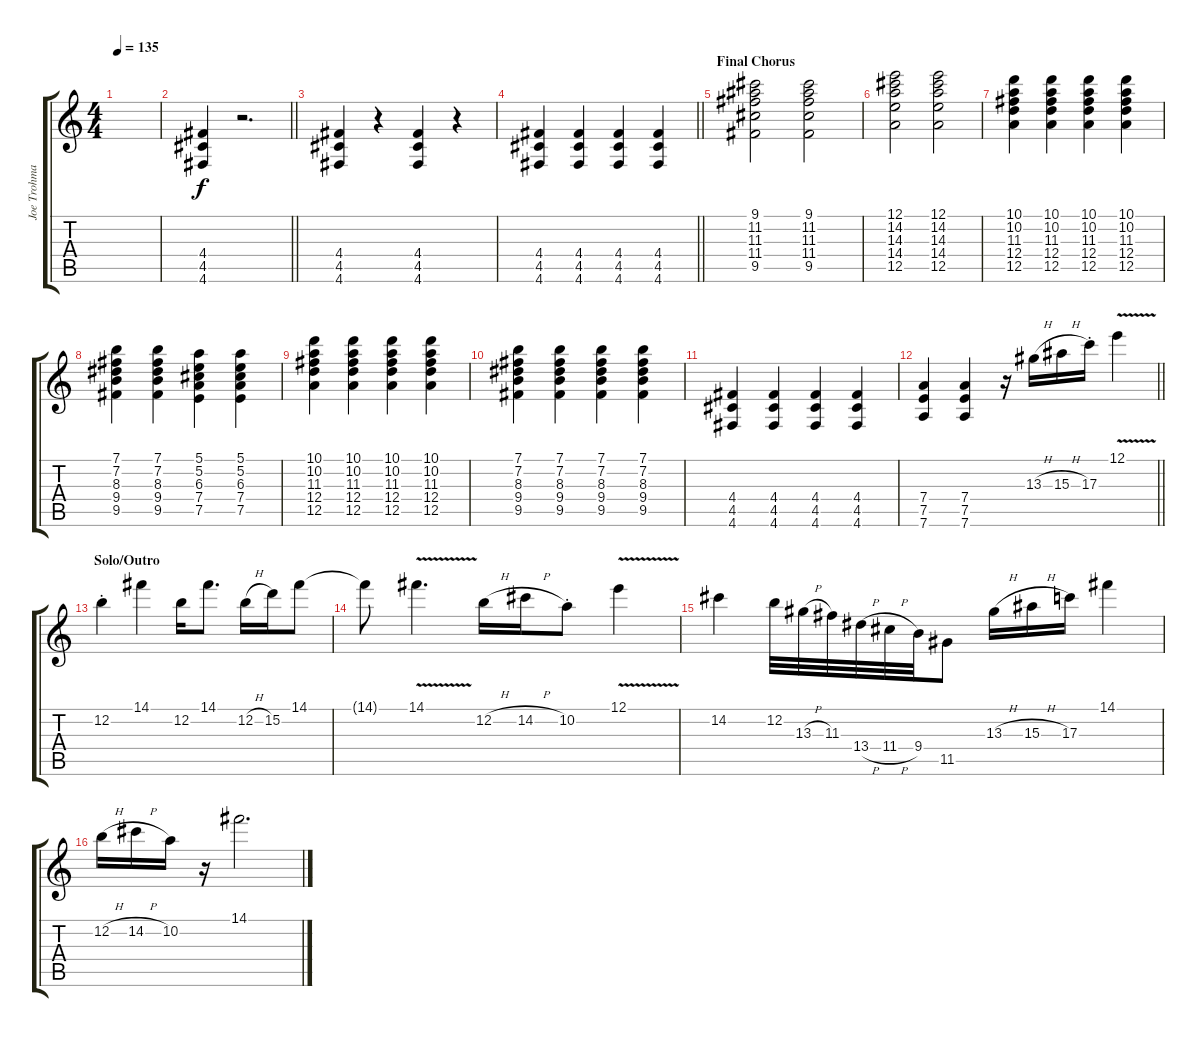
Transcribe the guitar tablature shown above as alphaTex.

\track ("Joe Trohman" "Joe Trohma") {instrument distortionguitar}
\staff {score tabs}
\tuning (E4 B3 G3 D3 A2 D2) {hide}
\ts (4 4)
\tempo 135
\clef g2
\ks c
|
\barLineRight lightlight
(4.4 4.5 4.6).4{dy f} r.2{d} |
(4.4 4.5 4.6).4 r.4 (4.4 4.5 4.6).4 r.4 |
\barLineRight lightlight
(4.4 4.5 4.6).4 (4.4 4.5 4.6).4 (4.4 4.5 4.6).4 (4.4 4.5 4.6).4 |
\section ("" "Final Chorus")
(9.1 11.2 11.3 11.4 9.5).2{volume 13 balance 5} (9.1 11.2 11.3 11.4 9.5).2 |
(12.1 14.2 14.3 14.4 12.5).2 (12.1 14.2 14.3 14.4 12.5).2 |
(10.1 10.2 11.3 12.4 12.5).4 (10.1 10.2 11.3 12.4 12.5).4 (10.1 10.2 11.3 12.4 12.5).4 (10.1 10.2 11.3 12.4 12.5).4 |
(7.1 7.2 8.3 9.4 9.5).4 (7.1 7.2 8.3 9.4 9.5).4 (5.1 5.2 6.3 7.4 7.5).4 (5.1 5.2 6.3 7.4 7.5).4 |
(10.1 10.2 11.3 12.4 12.5).4 (10.1 10.2 11.3 12.4 12.5).4 (10.1 10.2 11.3 12.4 12.5).4 (10.1 10.2 11.3 12.4 12.5).4 |
(7.1 7.2 8.3 9.4 9.5).4 (7.1 7.2 8.3 9.4 9.5).4 (7.1 7.2 8.3 9.4 9.5).4 (7.1 7.2 8.3 9.4 9.5).4 |
(4.4 4.5 4.6).4 (4.4 4.5 4.6).4 (4.4 4.5 4.6).4 (4.4 4.5 4.6).4 |
\barLineRight lightlight
(7.4 7.5 7.6).4 (7.4 7.5 7.6).4 r.16 13.3{h}.16{volume 10} 15.3{h}.16 17.3{st}.16 12.1{v}.4 |
\section ("" "Solo/Outro")
12.2{st}.4 14.1.4 12.2.16 14.1.8{d} 12.2{h}.16 15.2.16 14.1.8 |
14.1{t}.8 14.1{v}.4{d} 12.2{h}.16 14.2{h}.16 10.2{st}.8 12.1{v}.4 |
14.2.4 12.2.32 13.3{h}.32 11.3.32 13.4{h}.32 11.4{h}.32 9.4.32 11.5.8 13.3{h}.16 15.3{h}.16 17.3.16 14.1.4 |
12.2{h}.16 14.2{h}.16 10.2.16 r.16 14.1.2{d}
